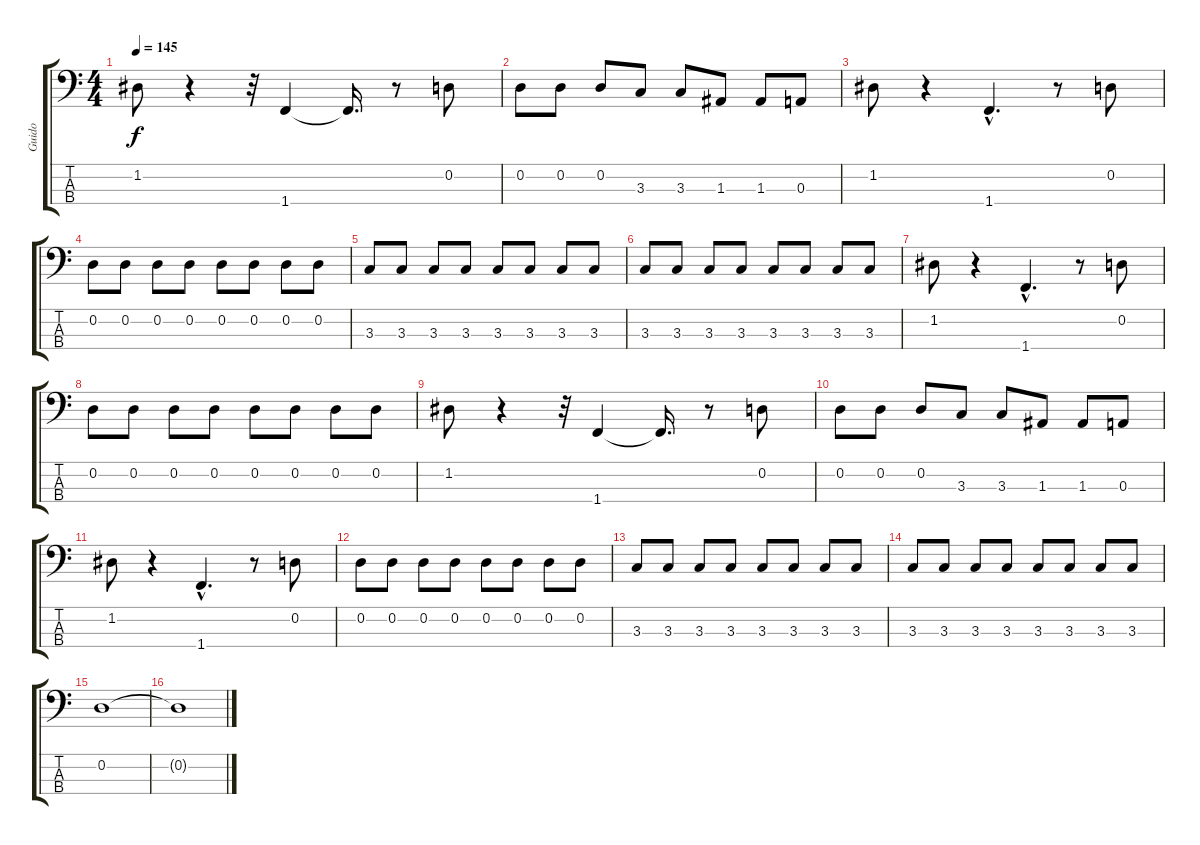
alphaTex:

\track ("Guido" "Guido") {instrument electricbassfinger}
\staff {score tabs}
\tuning (G2 D2 A1 E1) {hide}
\ts (4 4)
\tempo 145
\clef f4
\ks c
1.2.8{dy f} r.4 r.32 1.4.4 1.4{t}.16{d} r.8 0.2.8 |
0.2.8 0.2.8 0.2.8 3.3.8 3.3.8 1.3.8 1.3.8 0.3.8 |
1.2.8 r.4 1.4{hac}.4{d} r.8 0.2.8 |
0.2.8 0.2.8 0.2.8 0.2.8 0.2.8 0.2.8 0.2.8 0.2.8 |
3.3.8 3.3.8 3.3.8 3.3.8 3.3.8 3.3.8 3.3.8 3.3.8 |
3.3.8 3.3.8 3.3.8 3.3.8 3.3.8 3.3.8 3.3.8 3.3.8 |
1.2.8 r.4 1.4{hac}.4{d} r.8 0.2.8 |
0.2.8 0.2.8 0.2.8 0.2.8 0.2.8 0.2.8 0.2.8 0.2.8 |
1.2.8 r.4 r.32 1.4.4 1.4{t}.16{d} r.8 0.2.8 |
0.2.8 0.2.8 0.2.8 3.3.8 3.3.8 1.3.8 1.3.8 0.3.8 |
1.2.8 r.4 1.4{hac}.4{d} r.8 0.2.8 |
0.2.8 0.2.8 0.2.8 0.2.8 0.2.8 0.2.8 0.2.8 0.2.8 |
3.3.8 3.3.8 3.3.8 3.3.8 3.3.8 3.3.8 3.3.8 3.3.8 |
3.3.8 3.3.8 3.3.8 3.3.8 3.3.8 3.3.8 3.3.8 3.3.8 |
0.2.1 |
0.2{t}.1
